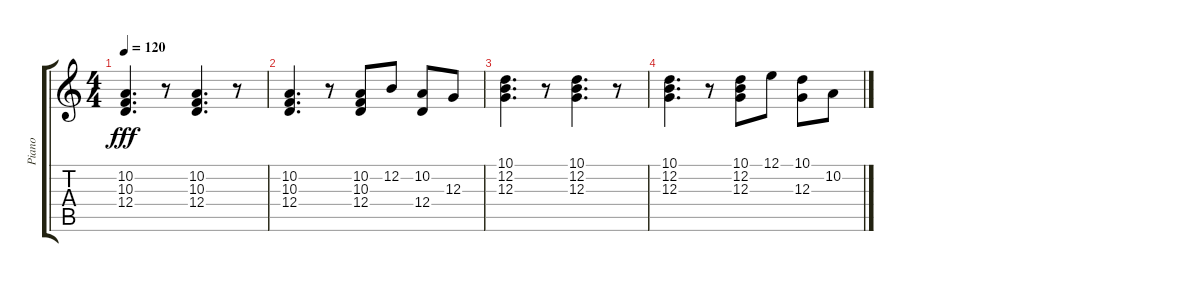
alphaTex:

\track ("Piano" "Piano") {instrument electricpiano1}
\staff {score tabs}
\tuning (E4 B3 G3 D3 A2 E2) {hide}
\ts (4 4)
\tempo 120
\clef g2
\ks c
(10.2 10.3 12.4).4{d dy fff} r.8 (10.2 10.3 12.4).4{d} r.8 |
(10.2 10.3 12.4).4{d} r.8 (10.2 10.3 12.4).8 12.2.8 (10.2 12.4).8 12.3.8 |
(10.1 12.2 12.3).4{d} r.8 (10.1 12.2 12.3).4{d} r.8 |
(10.1 12.2 12.3).4{d} r.8 (10.1 12.2 12.3).8 12.1.8 (10.1 12.3).8 10.2.8
